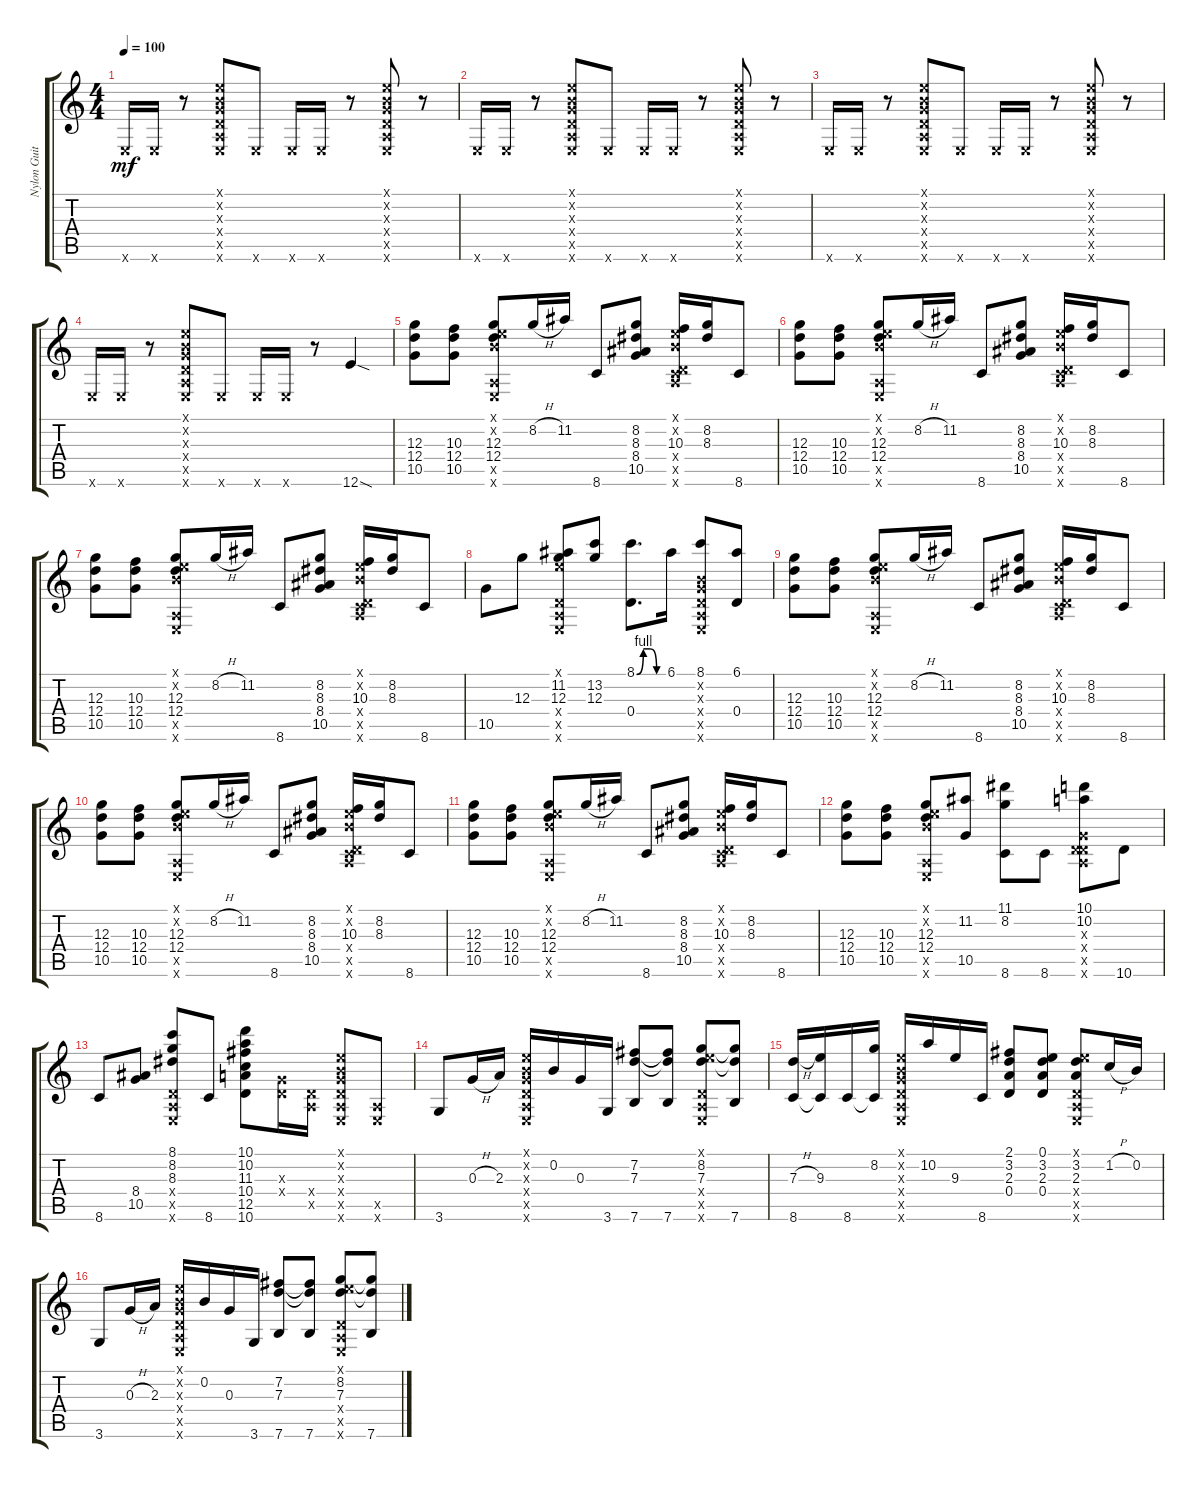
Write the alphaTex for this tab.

\track ("Nylon Guitar" "Nylon Guit") {instrument acousticguitarnylon}
\staff {score tabs}
\tuning (E4 B3 G3 D3 A2 E2) {hide}
\ts (4 4)
\tempo 100
\clef g2
\ks c
0.6{x}.16{dy mf instrument acousticguitarnylon} 0.6{x}.16 r.8 (0.1{x} 0.2{x} 0.3{x} 0.4{x} 0.5{x} 0.6{x}).8 0.6{x}.8 0.6{x}.16 0.6{x}.16 r.8 (0.1{x} 0.2{x} 0.3{x} 0.4{x} 0.5{x} 0.6{x}).8 r.8 |
0.6{x}.16 0.6{x}.16 r.8 (0.1{x} 0.2{x} 0.3{x} 0.4{x} 0.5{x} 0.6{x}).8 0.6{x}.8 0.6{x}.16 0.6{x}.16 r.8 (0.1{x} 0.2{x} 0.3{x} 0.4{x} 0.5{x} 0.6{x}).8 r.8 |
0.6{x}.16 0.6{x}.16 r.8 (0.1{x} 0.2{x} 0.3{x} 0.4{x} 0.5{x} 0.6{x}).8 0.6{x}.8 0.6{x}.16 0.6{x}.16 r.8 (0.1{x} 0.2{x} 0.3{x} 0.4{x} 0.5{x} 0.6{x}).8 r.8 |
0.6{x}.16 0.6{x}.16 r.8 (0.1{x} 0.2{x} 0.3{x} 0.4{x} 0.5{x} 0.6{x}).8 0.6{x}.8 0.6{x}.16 0.6{x}.16 r.8 12.6{sod}.4 |
(12.3 12.4 10.5).8 (10.3 12.4 10.5).8 (0.1{x} 0.2{x} 12.3 12.4 0.5{x} 0.6{x}).8 8.2{h}.16 11.2.16 8.6.8 (8.2 8.3 8.4 10.5).8 (0.1{x} 0.2{x} 10.3 0.4{x} 0.5{x} 8.6{x}).16 (8.2 8.3).16 8.6.8 |
(12.3 12.4 10.5).8 (10.3 12.4 10.5).8 (0.1{x} 0.2{x} 12.3 12.4 0.5{x} 0.6{x}).8 8.2{h}.16 11.2.16 8.6.8 (8.2 8.3 8.4 10.5).8 (0.1{x} 0.2{x} 10.3 0.4{x} 0.5{x} 8.6{x}).16 (8.2 8.3).16 8.6.8 |
(12.3 12.4 10.5).8 (10.3 12.4 10.5).8 (0.1{x} 0.2{x} 12.3 12.4 0.5{x} 0.6{x}).8 8.2{h}.16 11.2.16 8.6.8 (8.2 8.3 8.4 10.5).8 (0.1{x} 0.2{x} 10.3 0.4{x} 0.5{x} 8.6{x}).16 (8.2 8.3).16 8.6.8 |
10.5.8 12.3.8 (0.1{x} 11.2 12.3 0.4{x} 0.5{x} 0.6{x}).8 (13.2 12.3).8 (8.1{be (custom 0 0 15 4 30 4 45 0 60 0)} 0.4).8{d} 6.1.16 (8.1 0.2{x} 0.3{x} 0.4{x} 0.5{x} 0.6{x}).8 (6.1 0.4).8 |
(12.3 12.4 10.5).8 (10.3 12.4 10.5).8 (0.1{x} 0.2{x} 12.3 12.4 0.5{x} 0.6{x}).8 8.2{h}.16 11.2.16 8.6.8 (8.2 8.3 8.4 10.5).8 (0.1{x} 0.2{x} 10.3 0.4{x} 0.5{x} 8.6{x}).16 (8.2 8.3).16 8.6.8 |
(12.3 12.4 10.5).8 (10.3 12.4 10.5).8 (0.1{x} 0.2{x} 12.3 12.4 0.5{x} 0.6{x}).8 8.2{h}.16 11.2.16 8.6.8 (8.2 8.3 8.4 10.5).8 (0.1{x} 0.2{x} 10.3 0.4{x} 0.5{x} 8.6{x}).16 (8.2 8.3).16 8.6.8 |
(12.3 12.4 10.5).8 (10.3 12.4 10.5).8 (0.1{x} 0.2{x} 12.3 12.4 0.5{x} 0.6{x}).8 8.2{h}.16 11.2.16 8.6.8 (8.2 8.3 8.4 10.5).8 (0.1{x} 0.2{x} 10.3 0.4{x} 0.5{x} 8.6{x}).16 (8.2 8.3).16 8.6.8 |
(12.3 12.4 10.5).8 (10.3 12.4 10.5).8 (0.1{x} 0.2{x} 12.3 12.4 0.5{x} 0.6{x}).8 (11.2 10.5).8 (11.1 8.2 8.6).8 8.6.8 (10.1 10.2 0.3{x} 0.4{x} 0.5{x} 10.6{x}).8 10.6.8 |
8.6.8 (8.4 10.5).8 (8.1 8.2 8.3 0.4{x} 0.5{x} 0.6{x}).8 8.6.8 (10.1 10.2 11.3 10.4 12.5 10.6).8 (0.3{x} 0.4{x}).16 (0.4{x} 0.5{x}).16 (0.1{x} 0.2{x} 0.3{x} 0.4{x} 0.5{x} 0.6{x}).8 (0.5{x} 0.6{x}).8 |
3.6.8 0.3{h}.16 2.3.16 (0.1{x} 0.2{x} 0.3{x} 0.4{x} 0.5{x} 0.6{x}).16 0.2.16 0.3.16 3.6.16 (7.2 7.3 7.6).8 (7.2{t} 7.3{t} 7.6).8 (0.1{x} 8.2 7.3 0.4{x} 0.5{x} 0.6{x}).8 (8.2{t} 7.3{t} 7.6).8 |
(7.3{h} 8.6).16 (9.3 8.6{t}).16 8.6.16 (8.2 8.6{t}).16 (0.1{x} 0.2{x} 0.3{x} 0.4{x} 0.5{x} 0.6{x}).16 10.2.16 9.3.16 8.6.16 (2.1 3.2 2.3 0.4).8 (0.1 3.2 2.3 0.4).8 (0.1{x} 3.2 2.3 0.4{x} 0.5{x} 0.6{x}).8 1.2{h}.16 0.2.16 |
3.6.8 0.3{h}.16 2.3.16 (0.1{x} 0.2{x} 0.3{x} 0.4{x} 0.5{x} 0.6{x}).16 0.2.16 0.3.16 3.6.16 (7.2 7.3 7.6).8 (7.2{t} 7.3{t} 7.6).8 (0.1{x} 8.2 7.3 0.4{x} 0.5{x} 0.6{x}).8 (8.2{t} 7.3{t} 7.6).8
